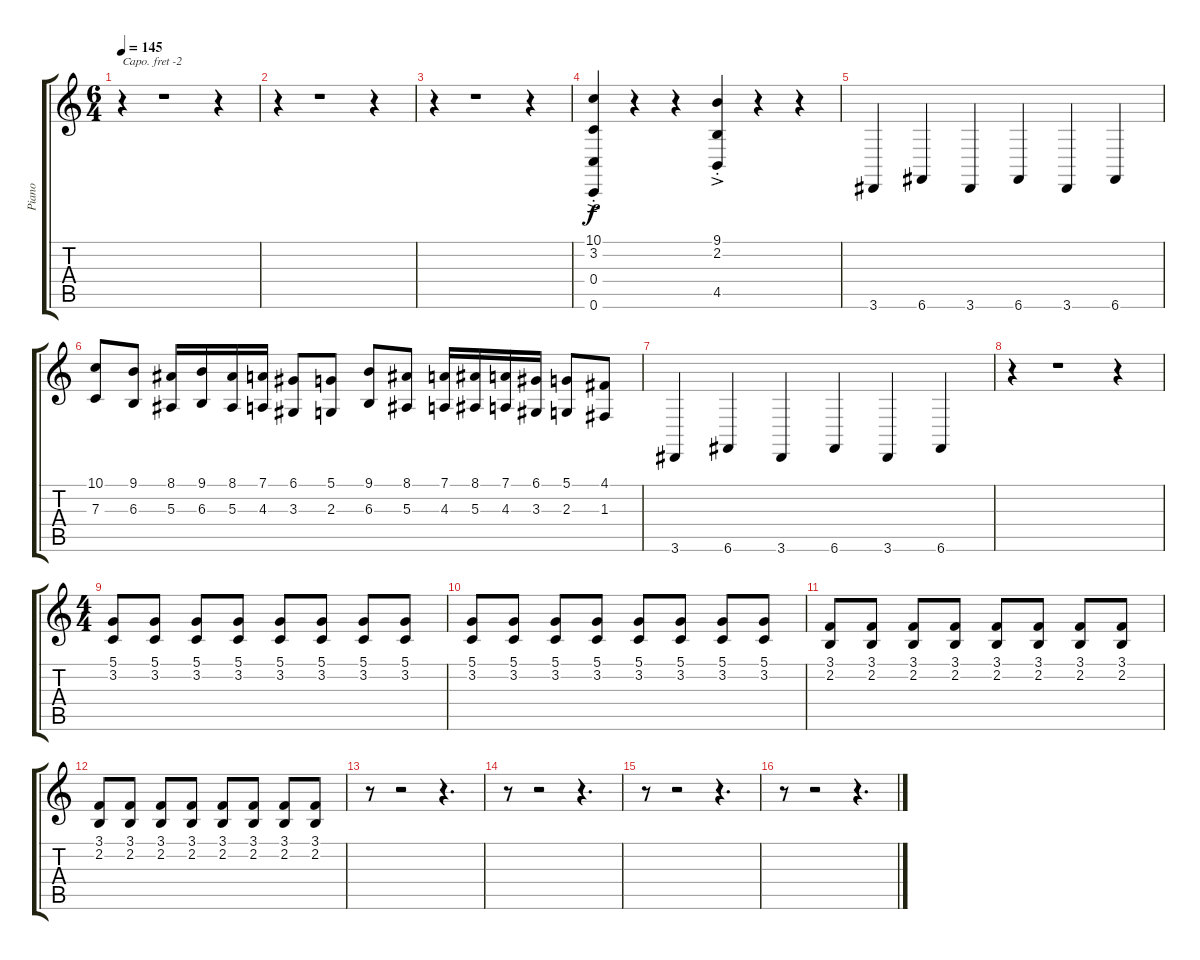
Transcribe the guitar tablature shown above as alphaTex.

\track ("Piano" "Piano") {instrument acousticgrandpiano}
\staff {score tabs}
\capo -2
\tuning (E4 B3 G3 D3 A2 D2) {hide}
\ts (6 4)
\tempo 145
\clef g2
\ks c
r.4{dy f} r.1 r.4 |
r.4 r.1 r.4 |
r.4 r.1 r.4 |
(10.1{ac st} 3.2{ac st} 0.4{ac st} 0.6{ac st}).4 r.4 r.4 (9.1{ac st} 2.2{ac st} 4.5{ac st}).4 r.4 r.4 |
3.6.4 6.6.4 3.6.4 6.6.4 3.6.4 6.6.4 |
(10.1 7.3).8 (9.1 6.3).8 (8.1 5.3).16 (9.1 6.3).16 (8.1 5.3).16 (7.1 4.3).16 (6.1 3.3).8 (5.1 2.3).8 (9.1 6.3).8 (8.1 5.3).8 (7.1 4.3).16 (8.1 5.3).16 (7.1 4.3).16 (6.1 3.3).16 (5.1 2.3).8 (4.1 1.3).8 |
3.6.4 6.6.4 3.6.4 6.6.4 3.6.4 6.6.4 |
r.4 r.1 r.4 |
\ts (4 4)
(5.1 3.2).8 (5.1 3.2).8 (5.1 3.2).8 (5.1 3.2).8 (5.1 3.2).8 (5.1 3.2).8 (5.1 3.2).8 (5.1 3.2).8 |
(5.1 3.2).8 (5.1 3.2).8 (5.1 3.2).8 (5.1 3.2).8 (5.1 3.2).8 (5.1 3.2).8 (5.1 3.2).8 (5.1 3.2).8 |
(3.1 2.2).8 (3.1 2.2).8 (3.1 2.2).8 (3.1 2.2).8 (3.1 2.2).8 (3.1 2.2).8 (3.1 2.2).8 (3.1 2.2).8 |
(3.1 2.2).8 (3.1 2.2).8 (3.1 2.2).8 (3.1 2.2).8 (3.1 2.2).8 (3.1 2.2).8 (3.1 2.2).8 (3.1 2.2).8 |
r.8 r.2 r.4{d} |
r.8 r.2 r.4{d} |
r.8 r.2 r.4{d} |
r.8 r.2 r.4{d}
